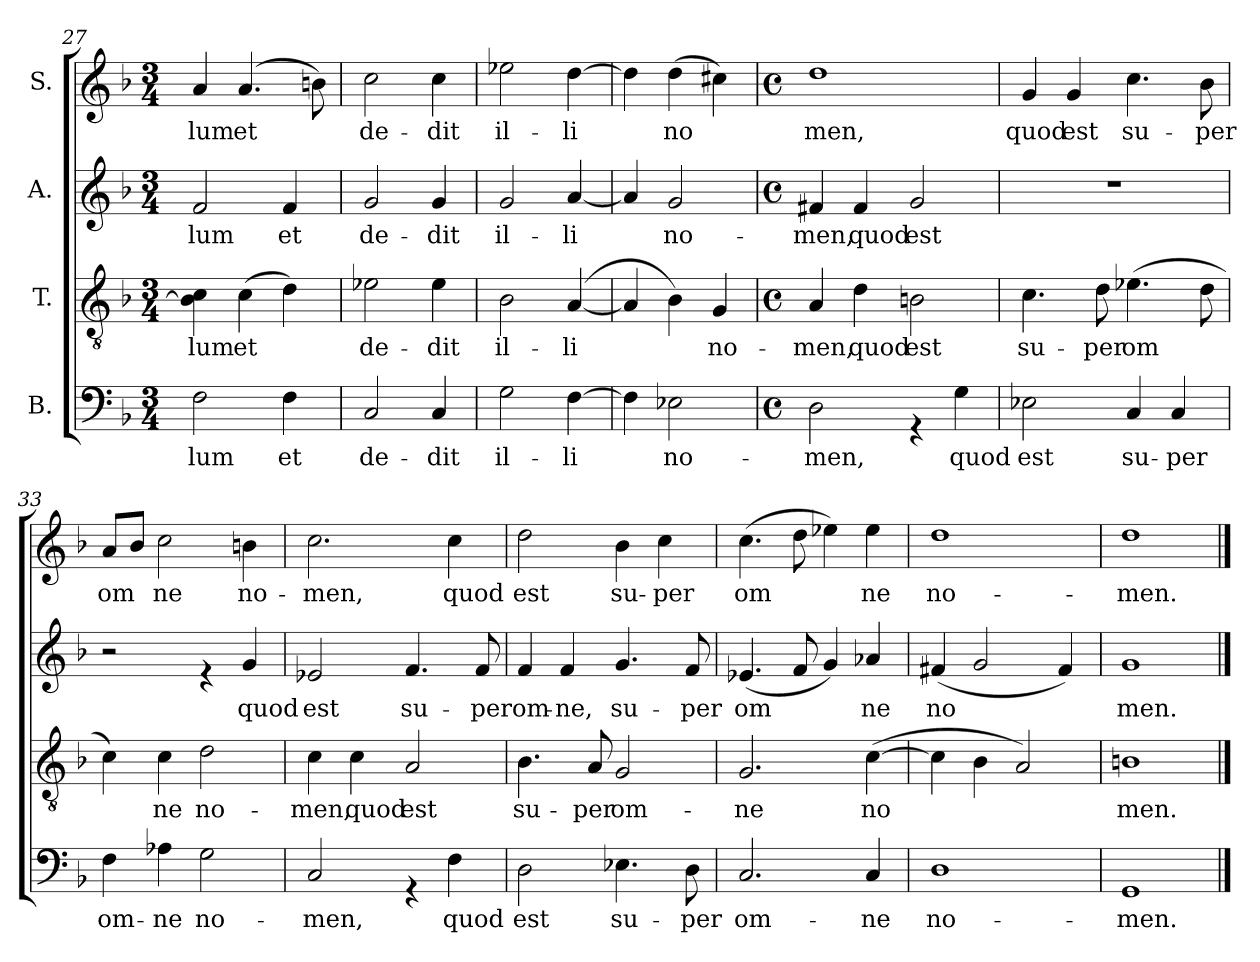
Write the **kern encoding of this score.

**kern	**text	**kern	**text	**kern	**text	**kern	**text
*part4	*part4	*part3	*part3	*part2	*part2	*part1	*part1
*staff4	*staff4	*staff3	*staff3	*staff2	*staff2	*staff1	*staff1
*I"B.	*	*I"T.	*	*I"A.	*	*I"S.	*
*clefF4	*	*clefGv2	*	*clefG2	*	*clefG2	*
*k[b-]	*	*k[b-]	*	*k[b-]	*	*k[b-]	*
*F:	*	*F:	*	*F:	*	*F:	*
*M3/4	*	*M3/4	*	*M3/4	*	*M3/4	*
=27	=27	=27	=27	=27	=27	=27	=27
!	!LO:LY:b	!	!LO:LY:b	!	!LO:LY:b	!	!LO:LY:b
2F\	-lum	4B-\] 4c\	lum	2f/	lum	4a/	lum
!	!	!	!LO:LY:b	!	!	!	!LO:LY:b
.	.	(>4c\	et	.	.	(<4.a/	et
!	!LO:LY:b	!	!	!	!LO:LY:b	!	!
4F\	et	4d\)	.	4f/	et	.	.
.	.	.	.	.	.	8bn\)	.
=28	=28	=28	=28	=28	=28	=28	=28
!	!LO:LY:b	!	!LO:LY:b	!	!LO:LY:b	!	!LO:LY:b
2C/	de-	2e-X\	de-	2g/	de-	2cc\	de-
!	!LO:LY:b	!	!LO:LY:b	!	!LO:LY:b	!	!LO:LY:b
4C/	-dit	4e-\	-dit	4g/	-dit	4cc\	-dit
=29	=29	=29	=29	=29	=29	=29	=29
!	!LO:LY:b	!	!LO:LY:b	!	!LO:LY:b	!	!LO:LY:b
2G\	il-	2B-\	il-	2g/	il-	2ee-X\	il-
!	!LO:LY:b	!	!LO:LY:b	!	!LO:LY:b	!	!LO:LY:b
[>4F\	-li	(<[<4A/	-li	[<4a/	-li	[>4dd\	-li
=30	=30	=30	=30	=30	=30	=30	=30
4F\]	.	4A/]	.	4a/]	.	4dd\]	.
!	!LO:LY:b	!	!	!	!LO:LY:b	!	!LO:LY:b
2E-X\	no-	4B-\)	.	2g/	no-	(>4dd\	no
!	!	!	!LO:LY:b	!	!	!	!
.	.	4G/	no-	.	.	4cc#X\)	.
!!LO:LB:g=z
=31	=31	=31	=31	=31	=31	=31	=31
*M4/4	*	*M4/4	*	*M4/4	*	*M4/4	*
*met(c)	*	*met(c)	*	*met(c)	*	*met(c)	*
!	!LO:LY:b	!	!LO:LY:b	!	!LO:LY:b	!	!LO:LY:b
2D\	-men,	4A/	-men,	4f#X/	-men,	1dd	men,
!	!	!	!LO:LY:b	!	!LO:LY:b	!	!
.	.	4d\	quod	4f#/	quod	.	.
!	!	!	!LO:LY:b	!	!LO:LY:b	!	!
4rGG	.	2Bn\	est	2g/	est	.	.
!	!LO:LY:b	!	!	!	!	!	!
4G\	quod	.	.	.	.	.	.
=32	=32	=32	=32	=32	=32	=32	=32
!	!LO:LY:b	!	!LO:LY:b	!	!	!	!LO:LY:b
2E-X\	est	4.c\	su-	1r	.	4g/	quod
!	!	!	!	!	!	!	!LO:LY:b
.	.	.	.	.	.	4g/	est
!	!	!	!LO:LY:b	!	!	!	!
.	.	8d\	-per	.	.	.	.
!	!LO:LY:b	!	!LO:LY:b	!	!	!	!LO:LY:b
4C/	su-	(>4.e-X\	om	.	.	4.cc\	su-
!	!LO:LY:b	!	!	!	!	!	!
4C/	-per	.	.	.	.	.	.
!	!	!	!	!	!	!	!LO:LY:b
.	.	8d\	.	.	.	8b-\	-per
=33	=33	=33	=33	=33	=33	=33	=33
!	!LO:LY:b	!	!	!	!	!	!LO:LY:b
4F\	om-	4c\)	.	2r	.	8a/L	om
.	.	.	.	.	.	8b-/J	.
!	!LO:LY:b	!	!LO:LY:b	!	!	!	!LO:LY:b
4A-X\	-ne	4c\	ne	.	.	2cc\	ne
!	!LO:LY:b	!	!LO:LY:b	!	!	!	!
2G\	no-	2d\	no-	4re	.	.	.
!	!	!	!	!	!LO:LY:b	!	!LO:LY:b
.	.	.	.	4g/	quod	4bn\	no-
=34	=34	=34	=34	=34	=34	=34	=34
!	!LO:LY:b	!	!LO:LY:b	!	!LO:LY:b	!	!LO:LY:b
2C/	-men,	4c\	-men,	2e-X/	est	2.cc\	-men,
!	!	!	!LO:LY:b	!	!	!	!
.	.	4c\	quod	.	.	.	.
!	!	!	!LO:LY:b	!	!LO:LY:b	!	!
4rGG	.	2A/	est	4.f/	su-	.	.
!	!LO:LY:b	!	!	!	!	!	!LO:LY:b
4F\	quod	.	.	.	.	4cc\	quod
!	!	!	!	!	!LO:LY:b	!	!
.	.	.	.	8f/	-per	.	.
!!LO:PB:g=z
=35	=35	=35	=35	=35	=35	=35	=35
!	!LO:LY:b	!	!LO:LY:b	!	!LO:LY:b	!	!LO:LY:b
2D\	est	4.B-\	su-	4f/	om-	2dd\	est
!	!	!	!	!	!LO:LY:b	!	!
.	.	.	.	4f/	-ne,	.	.
!	!	!	!LO:LY:b	!	!	!	!
.	.	8A/	-per	.	.	.	.
!	!LO:LY:b	!	!LO:LY:b	!	!LO:LY:b	!	!LO:LY:b
4.E-X\	su-	2G/	om-	4.g/	su-	4b-\	su-
!	!	!	!	!	!	!	!LO:LY:b
.	.	.	.	.	.	4cc\	-per
!	!LO:LY:b	!	!	!	!LO:LY:b	!	!
8D\	-per	.	.	8f/	-per	.	.
=36	=36	=36	=36	=36	=36	=36	=36
!	!LO:LY:b	!	!LO:LY:b	!	!LO:LY:b	!	!LO:LY:b
2.C/	om-	2.G/	-ne	(<4.e-X/	om	(>4.cc\	om
.	.	.	.	8f/	.	8dd\	.
.	.	.	.	4g/)	.	4ee-X\)	.
!	!LO:LY:b	!	!LO:LY:b	!	!LO:LY:b	!	!LO:LY:b
4C/	-ne	(>[>4c\	no	4a-X/	ne	4ee-\	ne
=37	=37	=37	=37	=37	=37	=37	=37
!	!LO:LY:b	!	!	!	!LO:LY:b	!	!LO:LY:b
1D	no-	4c\]	.	(<4f#X/	no	1dd	no-
.	.	4B-\	.	2g/	.	.	.
.	.	2A/)	.	.	.	.	.
.	.	.	.	4f#/)	.	.	.
=38	=38	=38	=38	=38	=38	=38	=38
!	!LO:LY:b	!	!LO:LY:b	!	!LO:LY:b	!	!LO:LY:b
1GG	-men.	1Bn	men.	1g	men.	1dd	-men.
==	==	==	==	==	==	==	==
*-	*-	*-	*-	*-	*-	*-	*-
